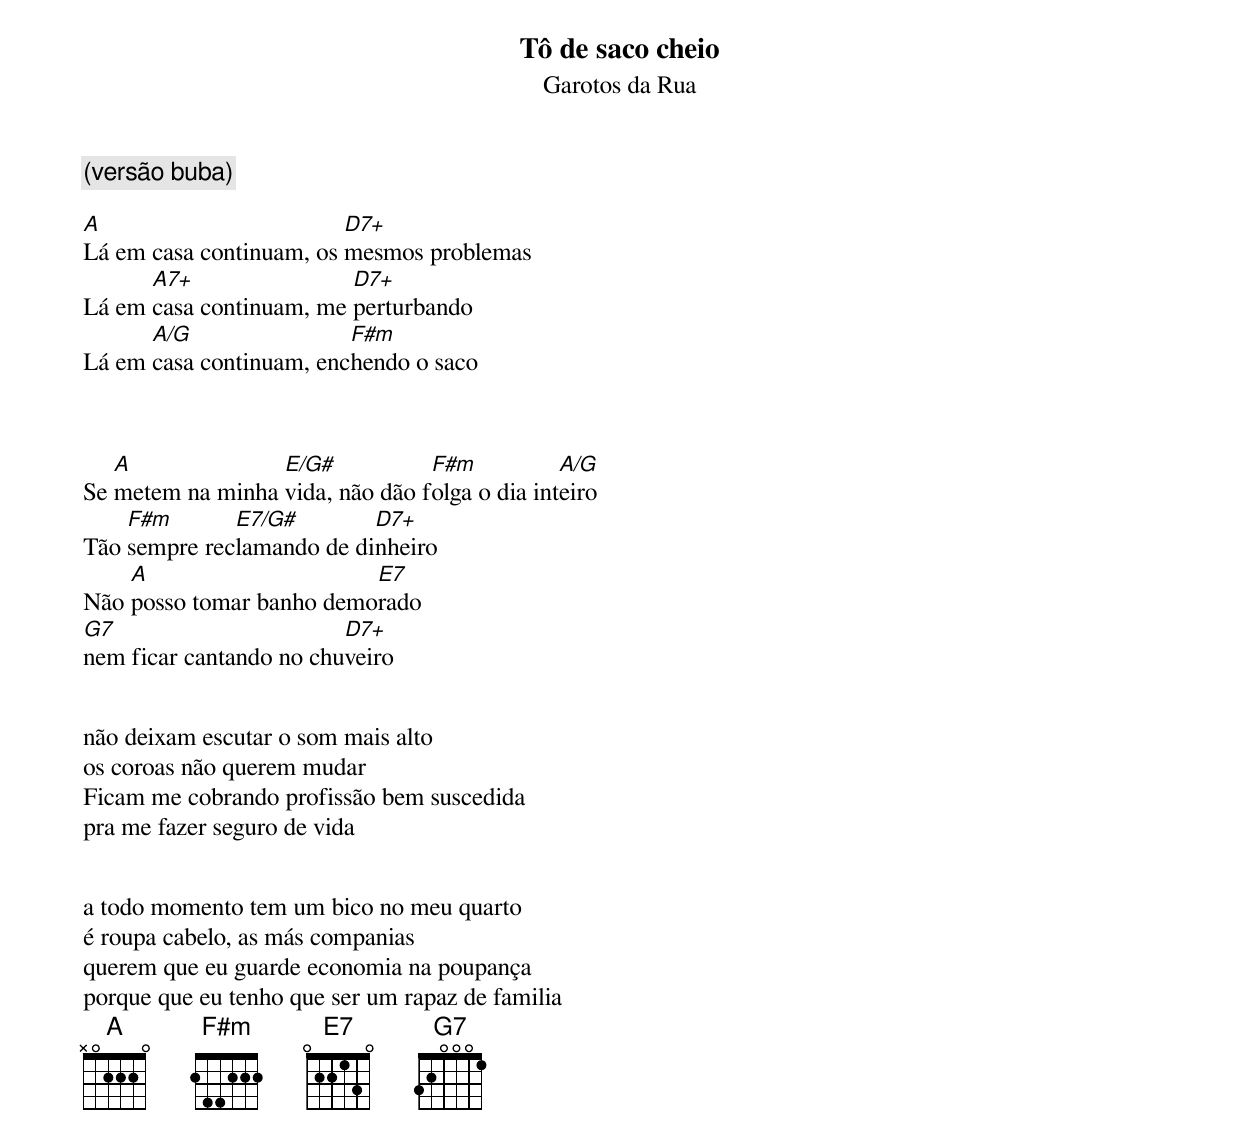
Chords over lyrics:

Tô de saco cheio
Garotos da Rua

(versão buba)

A                        D7+
Lá em casa continuam, os mesmos problemas
      A7+                D7+
Lá em casa continuam, me perturbando
      A/G                F#m
Lá em casa continuam, enchendo o saco



   A              E/G#           F#m           A/G
Se metem na minha vida, não dão folga o dia inteiro
    F#m       E7/G#        D7+
Tão sempre reclamando de dinheiro
    A                     E7
Não posso tomar banho demorado
G7                       D7+
nem ficar cantando no chuveiro


não deixam escutar o som mais alto
os coroas não querem mudar
Ficam me cobrando profissão bem suscedida
pra me fazer seguro de vida


a todo momento tem um bico no meu quarto
é roupa cabelo, as más companias
querem que eu guarde economia na poupança
porque que eu tenho que ser um rapaz de familia
